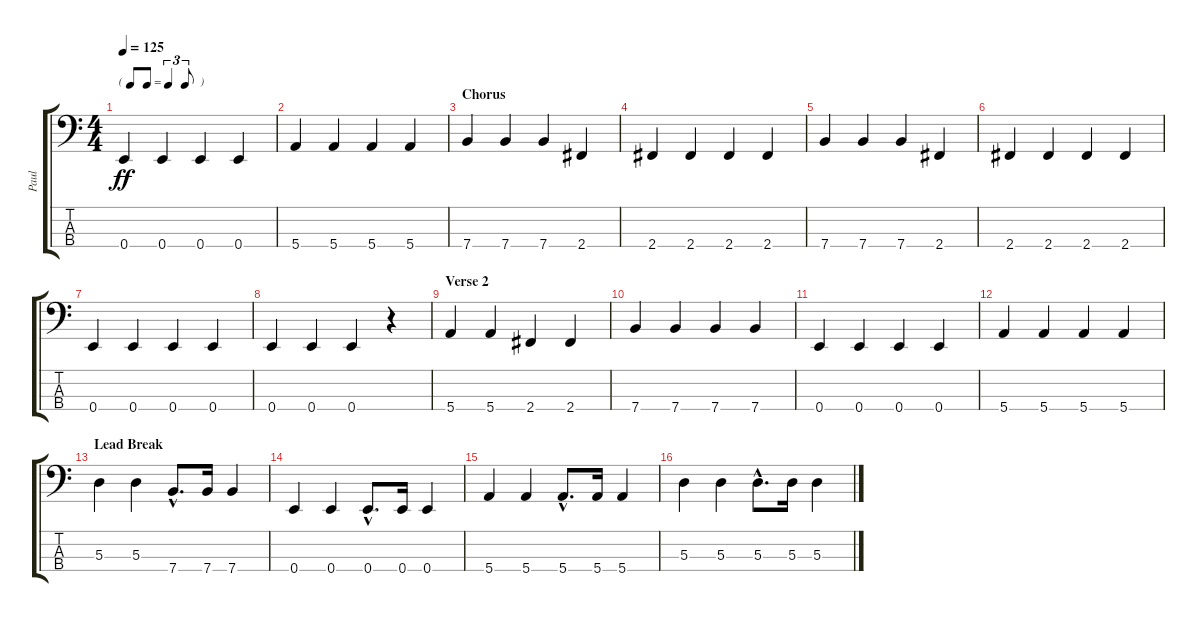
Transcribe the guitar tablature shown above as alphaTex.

\track ("Paul" "Paul") {instrument electricbasspick}
\staff {score tabs}
\tuning (G2 D2 A1 E1) {hide}
\ts (4 4)
\tf triplet8th
\tempo 125
\clef f4
\ks c
0.4.4{dy ff} 0.4.4 0.4.4 0.4.4 |
5.4.4 5.4.4 5.4.4 5.4.4 |
\section ("" "Chorus")
7.4.4 7.4.4 7.4.4 2.4.4 |
2.4.4 2.4.4 2.4.4 2.4.4 |
7.4.4 7.4.4 7.4.4 2.4.4 |
2.4.4 2.4.4 2.4.4 2.4.4 |
0.4.4 0.4.4 0.4.4 0.4.4 |
0.4.4 0.4.4 0.4.4 r.4 |
\section ("" "Verse 2")
5.4.4 5.4.4 2.4.4 2.4.4 |
7.4.4 7.4.4 7.4.4 7.4.4 |
0.4.4 0.4.4 0.4.4 0.4.4 |
5.4.4 5.4.4 5.4.4 5.4.4 |
\section ("" "Lead Break")
5.3.4 5.3.4 7.4{hac}.8{d} 7.4.16 7.4.4 |
0.4.4 0.4.4 0.4{hac}.8{d} 0.4.16 0.4.4 |
5.4.4 5.4.4 5.4{hac}.8{d} 5.4.16 5.4.4 |
5.3.4 5.3.4 5.3{hac}.8{d} 5.3.16 5.3.4
